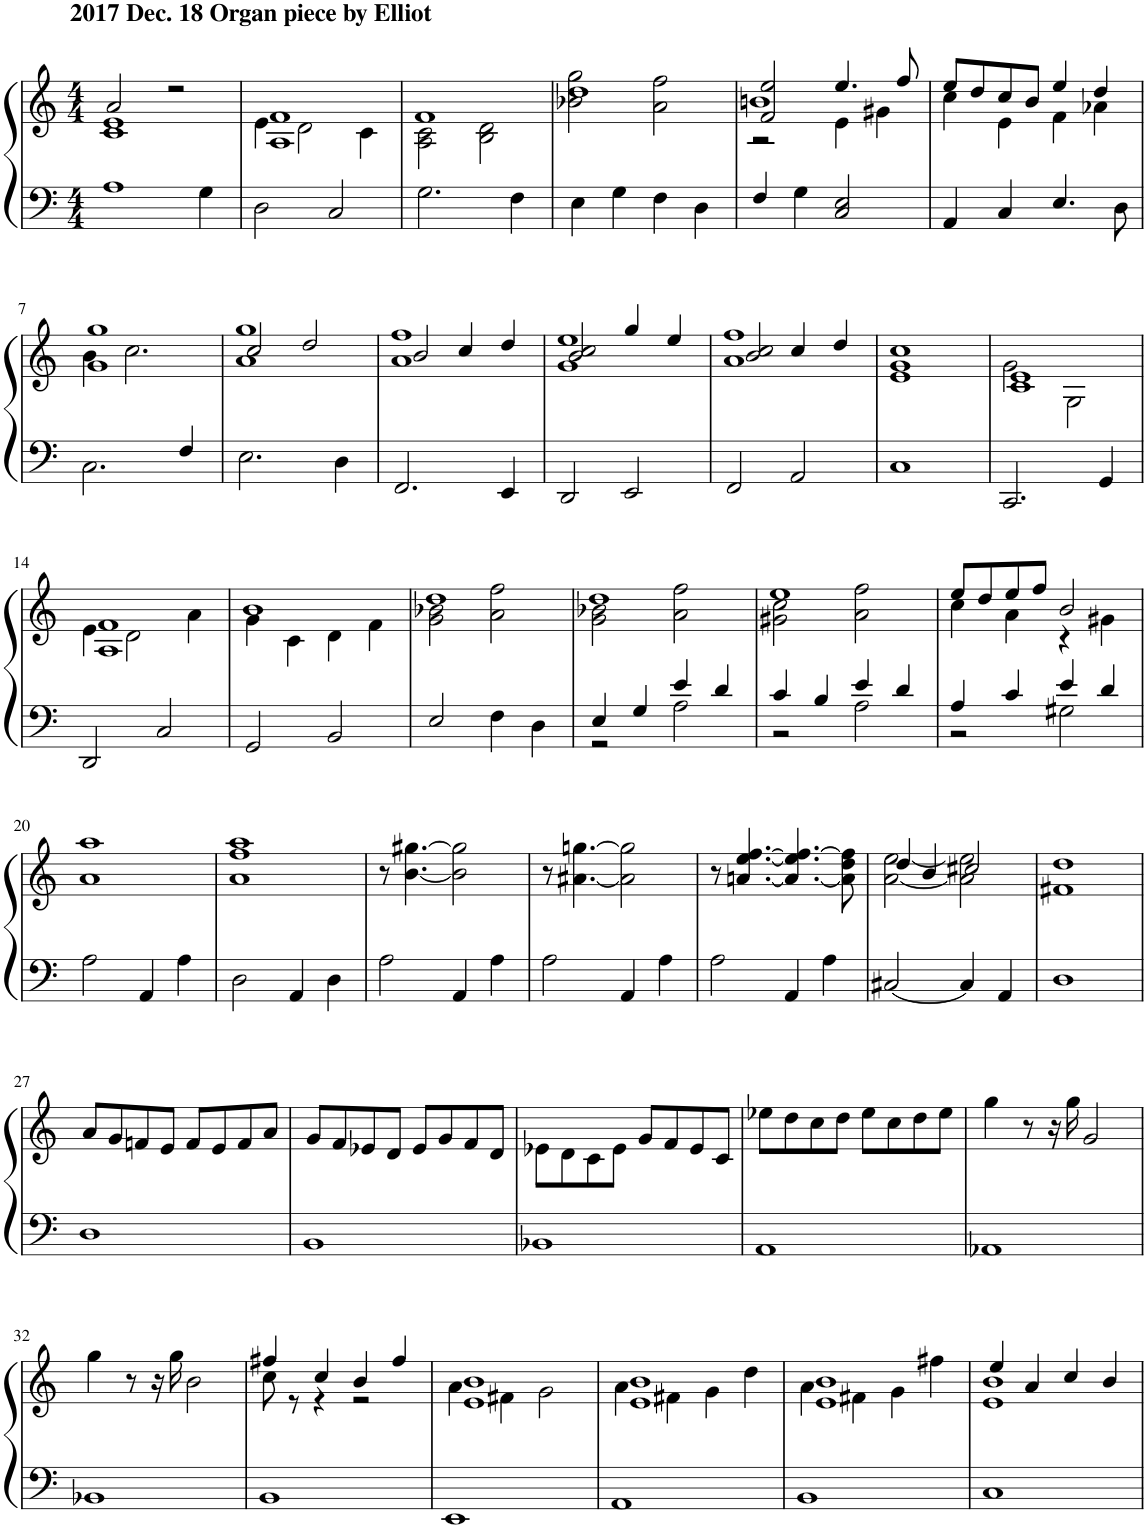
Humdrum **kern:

**kern	**kern
*part1	*part1
*staff2	*staff1
*I"Pipe Organ	*
*I'Org.	*
*clefF4	*clefG2
*k[]	*k[]
*M4/4	*M4/4
=1	=1
*^	*^
!	!	!LO:TX:a:B:t=2017 Dec. 18 Organ piece by Elliot	!
1A	2.ryy	2a/	1c 1e
.	.	2r	.
.	4G\	.	.
*v	*v	*	*
=2	=2	=2
2D\	1A 1f	4e\
.	.	2d\
2C/	.	.
.	.	4c\
=3	=3	=3
2.G\	1f	2A\ 2c\
.	.	2B\ 2d\
4F\	.	.
=4	=4	=4
4E\	2b-X\ 2gg\	1dd
4G\	.	.
4F\	2a\ 2ff\	.
4D\	.	.
=5	=5	=5
*	*	*^
4F/	2f/ 2ee/	1bn	2r
4G\	.	.	.
2C/ 2E/	4.ee/	.	4e\
.	.	.	4g#X\
.	8ff/	.	.
*	*	*v	*v
=6	=6	=6
4AA/	8ee/L	4cc\
.	8dd/	.
4C/	8cc/	4e\
.	8b/J	.
4.E/	4ee/	4f\
.	4dd/	4a-X\
8D\	.	.
!!LO:LB:g=z	!!
=7	=7	=7
2.C\	1g 1gg	4b\
.	.	2.cc\
4F/	.	.
=8	=8	=8
2.E\	2cc/	1a 1gg
.	2dd/	.
4D\	.	.
=9	=9	=9
2.FF/	2b/	1a 1ff
.	4cc/	.
4EE/	4dd/	.
=10	=10	=10
2DD/	2b/ 2cc/	1g 1ee
2EE/	4gg/	.
.	4ee/	.
=11	=11	=11
2FF/	2b/ 2cc/	1a 1ff
2AA/	4cc/	.
.	4dd/	.
*	*v	*v
=12	=12
1C	1e 1g 1cc
=13	=13
*	*^
2.CC/	1c 1e	2g\
.	.	2G\
4GG/	.	.
!!LO:LB:g=z	!!
=14	=14	=14
2DD/	1A 1f	4e\
.	.	2d\
2C/	.	.
.	.	4a\
=15	=15	=15
2GG/	1b	4g\
.	.	4c\
2BB/	.	4d\
.	.	4f\
=16	=16	=16
2E/	1dd	2g\ 2b-X\
4F\	.	2a\ 2ff\
4D\	.	.
=17	=17	=17
*^	*	*
4E/	2r	1dd	2g\ 2b-X\
4G/	.	.	.
4e/	2A\	.	2a\ 2ff\
4d/	.	.	.
=18	=18	=18	=18
4c/	2r	1ee	2g#X\ 2cc\
4B/	.	.	.
4e/	2A\	.	2a\ 2ff\
4d/	.	.	.
=19	=19	=19	=19
4A/	2r	8ee/L	4cc\
.	.	8dd/	.
4c/	.	8ee/	4a\
.	.	8ff/J	.
4e/	2G#X\	2b/	4r
4d/	.	.	4g#X\
*v	*v	*	*
*	*v	*v
!!LO:LB:g=z
=20	=20
2A\	1a 1aa
4AA/	.
4A\	.
=21	=21
2D\	1a 1ff 1aa
4AA/	.
4D\	.
=22	=22
2A\	8r
.	[4.b\ [4.gg#X\
4AA/	2b\] 2gg#\]
4A\	.
=23	=23
2A\	8r
.	[4.a#X\ [4.ggn\
4AA/	2a#\] 2gg\]
4A\	.
=24	=24
2A\	8r
.	[4.an/ [4.ee/ [4.ff/
4AA/	4.a/_ 4.ee/] 4.ff/_
4A\	.
.	8a\] 8dd\ 8ff\]
=25	=25
*	*^
[2C#X/	[2a\ [2ee\	4dd/
.	.	4b/
4C#/]	2a\] 2ee\]	2cc#X/
4AA/	.	.
*	*v	*v
=26	=26
1D	1f#X 1dd
!!LO:LB:g=z
=27	=27
1D	8a/L
.	8g/
.	8fn/
.	8e/J
.	8f/L
.	8e/
.	8f/
.	8a/J
=28	=28
1BB	8g/L
.	8f/
.	8e-X/
.	8d/J
.	8e-/L
.	8g/
.	8f/
.	8d/J
=29	=29
1BB-X	8e-X\L
.	8d\
.	8c\
.	8e-\J
.	8g/L
.	8f/
.	8e-/
.	8c/J
=30	=30
1AA	8ee-X\L
.	8dd\
.	8cc\
.	8dd\J
.	8ee-\L
.	8cc\
.	8dd\
.	8ee-\J
=31	=31
1AA-X	4gg\
.	8r
.	16r
.	16gg\
.	2g/
!!LO:LB:g=z
=32	=32
1BB-X	4gg\
.	8r
.	16r
.	16gg\
.	2b\
=33	=33
*	*^
1BB	4ff#X/	8cc\
.	.	8r
.	4cc/	4r
.	4b/	2r
.	4ff#/	.
=34	=34	=34
1EE	1e 1b	4a\
.	.	4f#X\
.	.	2g\
=35	=35	=35
1AA	1e 1b	4a\
.	.	4f#X\
.	.	4g\
.	.	4dd\
=36	=36	=36
1BB	1e 1b	4a\
.	.	4f#X\
.	.	4g\
.	.	4ff#X\
=37	=37	=37
1C	4ee/	1e 1b
.	4a/	.
.	4cc/	.
.	4b/	.
*	*v	*v
=	=
*-	*-
